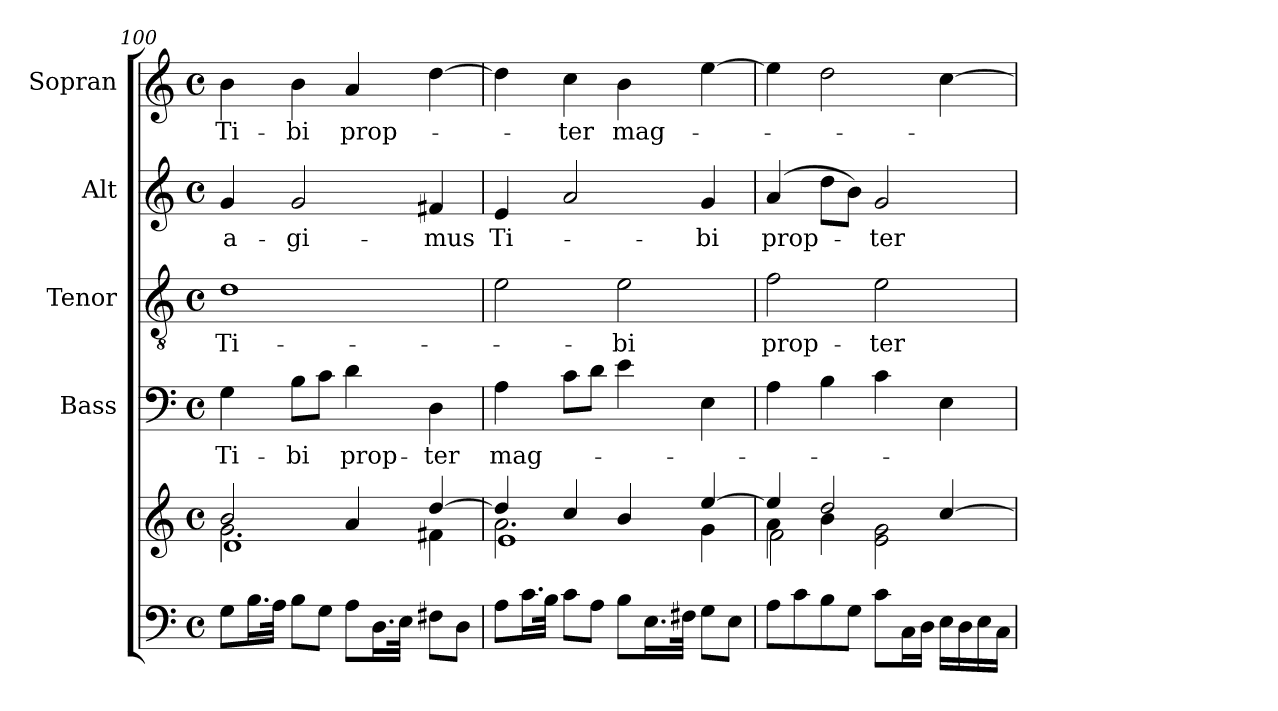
**kern	**kern	**kern	**text	**kern	**text	**kern	**text	**kern	**text
*part5	*part5	*part4	*part4	*part3	*part3	*part2	*part2	*part1	*part1
*staff6	*staff5	*staff4	*staff4	*staff3	*staff3	*staff2	*staff2	*staff1	*staff1
*	*	*I"Bass	*	*I"Tenor	*	*I"Alt	*	*I"Sopran	*
*	*	*I'B.	*	*I'T.	*	*I'A.	*	*I'S.	*
*clefF4	*clefG2	*clefF4	*	*clefGv2	*	*clefG2	*	*clefG2	*
*k[]	*k[]	*k[]	*	*k[]	*	*k[]	*	*k[]	*
*C:	*C:	*C:	*	*C:	*	*C:	*	*C:	*
*M4/4	*M4/4	*M4/4	*	*M4/4	*	*M4/4	*	*M4/4	*
*met(c)	*met(c)	*met(c)	*	*met(c)	*	*met(c)	*	*met(c)	*
=100	=100	=100	=100	=100	=100	=100	=100	=100	=100
*	*^	*	*	*	*	*	*	*	*
*	*	*^	*	*	*	*	*	*	*	*
!	!	!	!	!	!LO:LY:b	!	!LO:LY:b	!	!LO:LY:b	!	!LO:LY:b
8G\L	2b/	2.g\	1d	4G\	Ti-	1d	Ti-	4g/	a-	4b\	Ti-
16.B\L	.	.	.	.	.	.	.	.	.	.	.
32A\JJk	.	.	.	.	.	.	.	.	.	.	.
!	!	!	!	!	!LO:LY:b	!	!	!	!LO:LY:b	!	!LO:LY:b
8B\L	.	.	.	8B\L	-bi	.	.	2g/	-gi-	4b\	-bi
8G\J	.	.	.	8c\J	.	.	.	.	.	.	.
!	!	!	!	!	!LO:LY:b	!	!	!	!	!	!LO:LY:b
8A\L	4a/	.	.	4d\	prop-	.	.	.	.	4a/	prop-
16.D\L	.	.	.	.	.	.	.	.	.	.	.
32E\JJk	.	.	.	.	.	.	.	.	.	.	.
!	!	!	!	!	!LO:LY:b	!	!	!	!LO:LY:b	!	!
8F#X\L	[>4dd/	4f#X\	.	4D\	-ter	.	.	4f#X/	-mus	[4dd\	.
8D\J	.	.	.	.	.	.	.	.	.	.	.
!!LO:PB:g=z
=101	=101	=101	=101	=101	=101	=101	=101	=101	=101	=101	=101
!	!	!	!	!	!LO:LY:b	!	!	!	!LO:LY:b	!	!
8A\L	4dd/]	2.a\	1e	4A\	mag-	2e\	.	4e/	Ti-	4dd\]	.
16.c\L	.	.	.	.	.	.	.	.	.	.	.
32B\JJk	.	.	.	.	.	.	.	.	.	.	.
!	!	!	!	!	!	!	!	!	!	!	!LO:LY:b
8c\L	4cc/	.	.	8c\L	.	.	.	2a/	.	4cc\	-ter
8A\J	.	.	.	8d\J	.	.	.	.	.	.	.
!	!	!	!	!	!	!	!LO:LY:b	!	!	!	!LO:LY:b
8B\L	4b/	.	.	4e\	.	2e\	-bi	.	.	4b\	mag-
16.E\L	.	.	.	.	.	.	.	.	.	.	.
32F#X\JJk	.	.	.	.	.	.	.	.	.	.	.
!	!	!	!	!	!	!	!	!	!LO:LY:b	!	!
8G\L	[>4ee/	4g\	.	4E\	.	.	.	4g/	-bi	[4ee\	.
8E\J	.	.	.	.	.	.	.	.	.	.	.
=102	=102	=102	=102	=102	=102	=102	=102	=102	=102	=102	=102
!	!	!	!	!	!	!	!LO:LY:b	!	!LO:LY:b	!	!
8A\L	4ee/]	4a\	2f\	4A\	.	2f\	prop-	(4a/	prop-	4ee\]	.
8c\	.	.	.	.	.	.	.	.	.	.	.
8B\	2dd/	4b\	.	4B\	.	.	.	8dd\L	.	2dd\	.
8G\J	.	.	.	.	.	.	.	8b\J)	.	.	.
!	!	!	!	!	!	!	!LO:LY:b	!	!LO:LY:b	!	!
8c\L	.	2e\ 2g\	2ryy	4c\	.	2e\	-ter	2g/	-ter	.	.
16C\L	.	.	.	.	.	.	.	.	.	.	.
16D\JJ	.	.	.	.	.	.	.	.	.	.	.
16E\LL	[>4cc/	.	.	4E\	.	.	.	.	.	[4cc\	.
16D\	.	.	.	.	.	.	.	.	.	.	.
16E\	.	.	.	.	.	.	.	.	.	.	.
16C\JJ	.	.	.	.	.	.	.	.	.	.	.
*	*v	*v	*v	*	*	*	*	*	*	*	*
=	=	=	=	=	=	=	=	=	=
*-	*-	*-	*-	*-	*-	*-	*-	*-	*-
